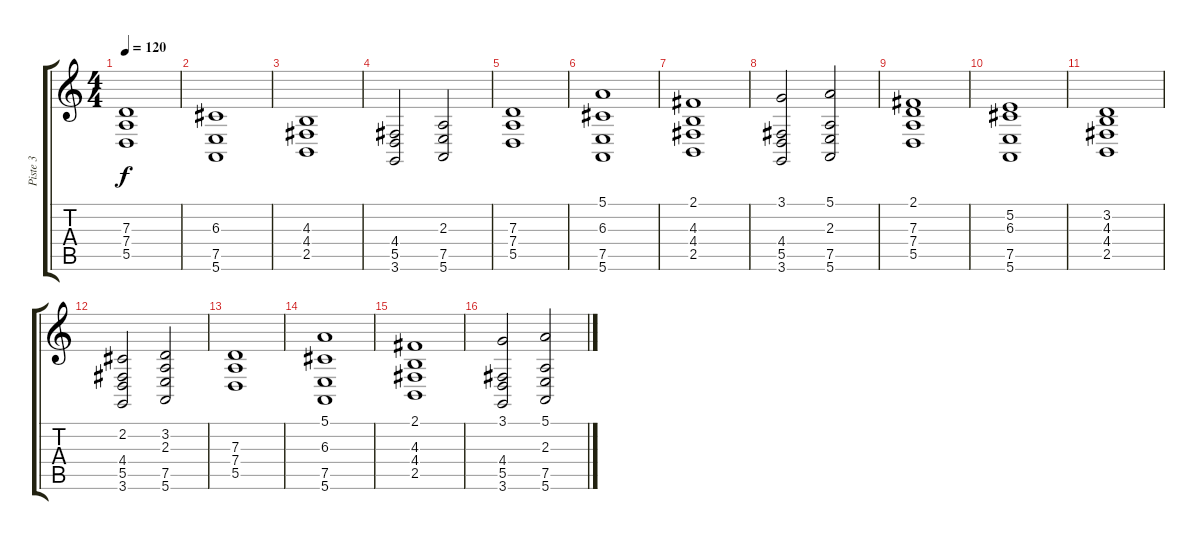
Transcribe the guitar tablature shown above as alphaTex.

\track ("Piste 3" "Piste 3") {instrument pad2warm}
\staff {score tabs}
\tuning (E4 B3 G3 D3 A2 E2) {hide}
\ts (4 4)
\tempo 120
\clef g2
\ks c
(7.3 7.4 5.5).1{dy f} |
(6.3 7.5 5.6).1 |
(4.3 4.4 2.5).1 |
(4.4 5.5 3.6).2 (2.3 7.5 5.6).2 |
(7.3 7.4 5.5).1 |
(5.1 6.3 7.5 5.6).1 |
(2.1 4.3 4.4 2.5).1 |
(3.1 4.4 5.5 3.6).2 (5.1 2.3 7.5 5.6).2 |
(2.1 7.3 7.4 5.5).1 |
(5.2 6.3 7.5 5.6).1 |
(3.2 4.3 4.4 2.5).1 |
(2.2 4.4 5.5 3.6).2 (3.2 2.3 7.5 5.6).2 |
(7.3 7.4 5.5).1 |
(5.1 6.3 7.5 5.6).1 |
(2.1 4.3 4.4 2.5).1 |
(3.1 4.4 5.5 3.6).2 (5.1 2.3 7.5 5.6).2
